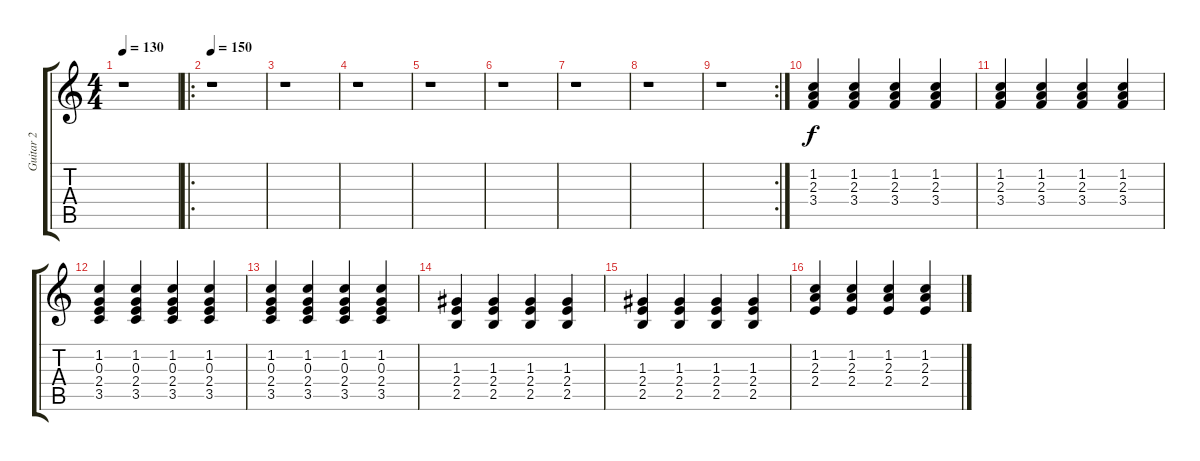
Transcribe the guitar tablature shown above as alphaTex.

\track ("Guitar 2" "Guitar 2") {instrument acousticguitarsteel}
\staff {score tabs}
\tuning (E4 B3 G3 D3 A2 E2) {hide}
\ts (4 4)
\tempo 130
\clef g2
\ks c
r.1{dy f} |
\ro
\tempo 150
r.1 |
r.1 |
r.1 |
r.1 |
r.1 |
r.1 |
r.1 |
\rc 2
r.1 |
(1.2 2.3 3.4).4{volume 2} (1.2 2.3 3.4).4 (1.2 2.3 3.4).4 (1.2 2.3 3.4).4 |
(1.2 2.3 3.4).4 (1.2 2.3 3.4).4 (1.2 2.3 3.4).4 (1.2 2.3 3.4).4 |
(1.2 0.3 2.4 3.5).4 (1.2 0.3 2.4 3.5).4 (1.2 0.3 2.4 3.5).4 (1.2 0.3 2.4 3.5).4 |
(1.2 0.3 2.4 3.5).4 (1.2 0.3 2.4 3.5).4 (1.2 0.3 2.4 3.5).4 (1.2 0.3 2.4 3.5).4 |
(1.3 2.4 2.5).4 (1.3 2.4 2.5).4 (1.3 2.4 2.5).4 (1.3 2.4 2.5).4 |
(1.3 2.4 2.5).4 (1.3 2.4 2.5).4 (1.3 2.4 2.5).4 (1.3 2.4 2.5).4 |
(1.2 2.3 2.4).4 (1.2 2.3 2.4).4 (1.2 2.3 2.4).4 (1.2 2.3 2.4).4
